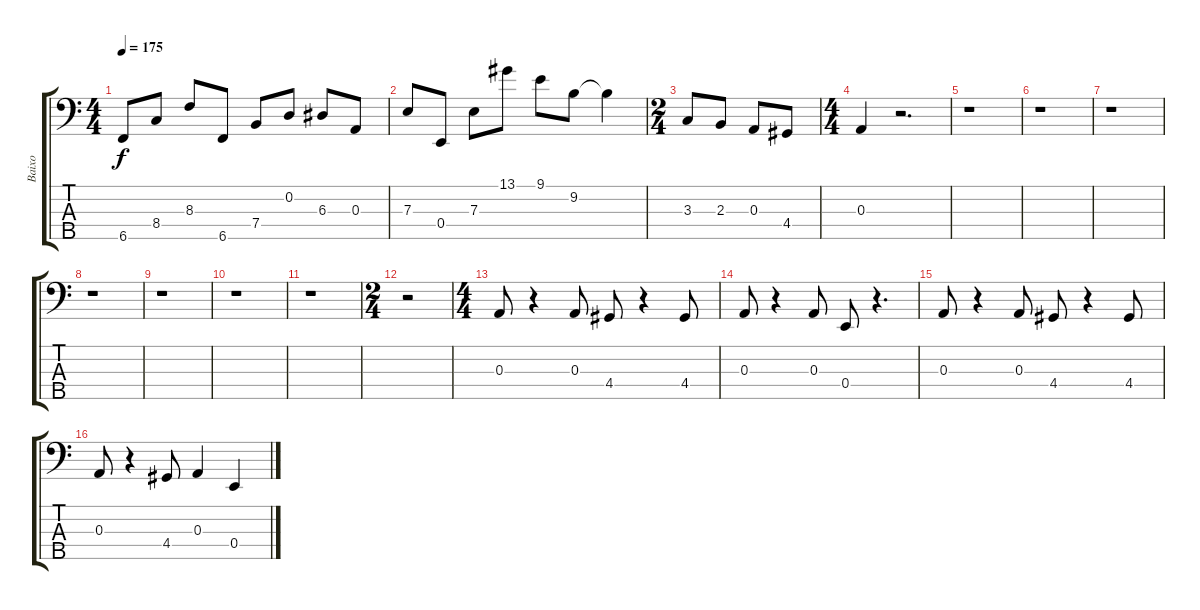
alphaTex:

\track ("Baixo" "Baixo") {instrument electricbassfinger}
\staff {score tabs}
\tuning (G2 D2 A1 E1 B0) {hide}
\ts (4 4)
\tempo 175
\clef f4
\ks c
6.5.8{dy f} 8.4.8 8.3.8 6.5.8 7.4.8 0.2.8 6.3.8 0.3.8 |
7.3.8 0.4.8 7.3.8 13.1.8 9.1.8 9.2.8 9.2{t}.4 |
\ts (2 4)
3.3.8 2.3.8 0.3.8 4.4.8 |
\ts (4 4)
0.3.4 r.2{d} |
r.1 |
r.1 |
r.1 |
r.1 |
r.1 |
r.1 |
r.1 |
\ts (2 4)
r.2 |
\ts (4 4)
0.3.8 r.4 0.3.8 4.4.8 r.4 4.4.8 |
0.3.8 r.4 0.3.8 0.4.8 r.4{d} |
0.3.8 r.4 0.3.8 4.4.8 r.4 4.4.8 |
0.3.8 r.4 4.4.8 0.3.4 0.4.4
